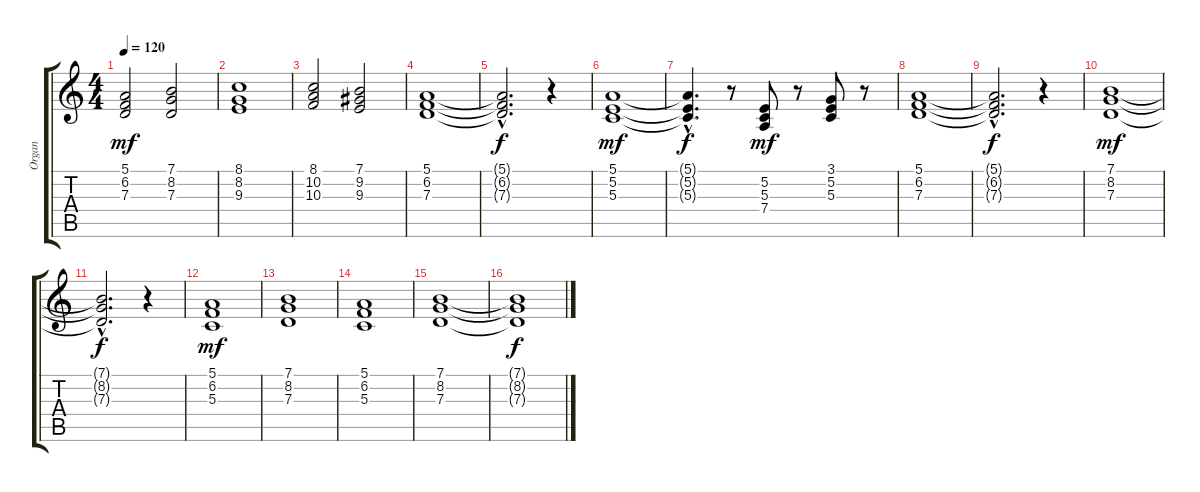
\track ("Organ" "Organ") {instrument churchorgan}
\staff {score tabs}
\tuning (E4 B3 G3 D3 A2 E2) {hide}
\ts (4 4)
\tempo 120
\clef g2
\ks c
(5.1 6.2 7.3).2{dy mf} (7.1 8.2 7.3).2 |
(8.1 8.2 9.3).1 |
(8.1 10.2 10.3).2 (7.1 9.2 9.3).2 |
(5.1 6.2 7.3).1 |
(5.1{hac t} 6.2{hac t} 7.3{hac t}).2{d dy f} r.4 |
(5.1 5.2 5.3).1{dy mf} |
(5.1{hac t} 5.2{hac t} 5.3{hac t}).4{d dy f} r.8 (5.2 5.3 7.4).8{dy mf} r.8 (3.1 5.2 5.3).8 r.8 |
(5.1 6.2 7.3).1 |
(5.1{hac t} 6.2{hac t} 7.3{hac t}).2{d dy f} r.4 |
(7.1 8.2 7.3).1{dy mf} |
(7.1{hac t} 8.2{hac t} 7.3{hac t}).2{d dy f} r.4 |
(5.1 6.2 5.3).1{dy mf} |
(7.1 8.2 7.3).1 |
(5.1 6.2 5.3).1 |
(7.1 8.2 7.3).1 |
(7.1{t} 8.2{t} 7.3{t}).1{dy f}
